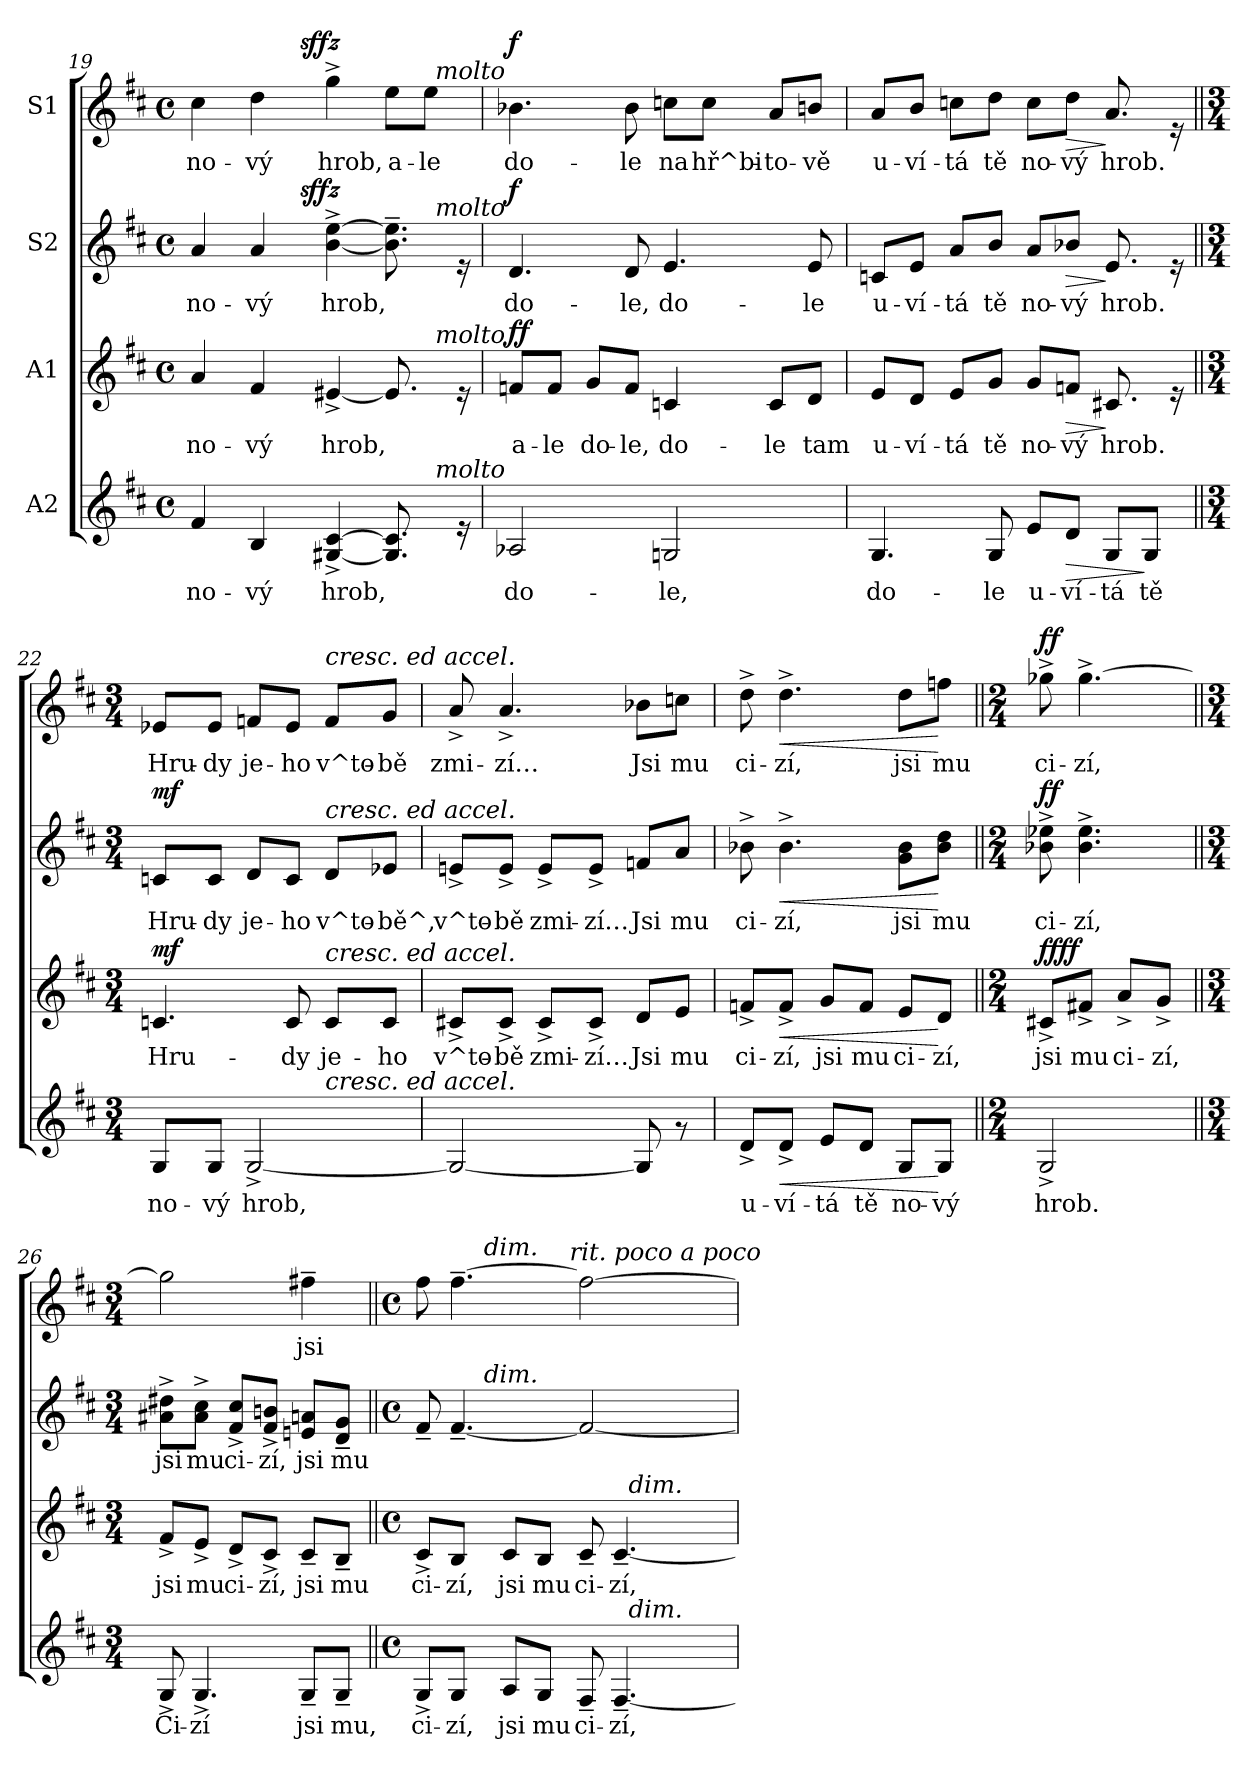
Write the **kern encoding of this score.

**kern	**text	**dynam	**kern	**text	**dynam	**kern	**text	**dynam	**kern	**text	**dynam
*part4	*part4	*part4	*part3	*part3	*part3	*part2	*part2	*part2	*part1	*part1	*part1
*staff4	*staff4	*staff4	*staff3	*staff3	*staff3	*staff2	*staff2	*staff2	*staff1	*staff1	*staff1
*I"A2	*	*	*I"A1	*	*	*I"S2	*	*	*I"S1	*	*
*clefG2	*	*	*clefG2	*	*	*clefG2	*	*	*clefG2	*	*
*k[f#c#]	*	*	*k[f#c#]	*	*	*k[f#c#]	*	*	*k[f#c#]	*	*
*D:	*	*	*D:	*	*	*D:	*	*	*D:	*	*
*M4/4	*	*	*M4/4	*	*	*M4/4	*	*	*M4/4	*	*
*met(c)	*	*	*met(c)	*	*	*met(c)	*	*	*met(c)	*	*
=19	=19	=19	=19	=19	=19	=19	=19	=19	=19	=19	=19
!	!LO:LY:b:rj	!	!	!LO:LY:b	!	!	!LO:LY:b	!	!	!LO:LY:b	!
*^	*	*	*^	*	*	*^	*	*	*^	*	*
*	*	*	*	*	*^	*	*	*	*^	*	*	*	*^	*	*
4f#/	2ryy	no-	.	4a/	4..ryy	2ryy	no-	.	4a/	4..ryy	2ryy	no-	.	4cc#\	4..ryy	2ryy	no-	.
!	!	!LO:LY:b:rj	!	!	!	!	!LO:LY:b	!	!	!	!	!LO:LY:b	!	!	!	!	!LO:LY:b	!
4B/	.	-vý	.	4f#/	.	.	-vý	.	4a/	.	.	-vý	.	4dd\	.	.	-vý	.
!	!	!	!	!	!	!	!	!LO:DY:a	!	!	!	!	!	!	!	!	!	!
!	!	!	!	!	!	!	!	!LO:DY:n=1:b	!	!	!	!	!LO:DY:a	!	!	!	!	!LO:DY:a
.	.	.	.	.	2ryy	.	.	sffz sffz	.	2ryy	.	.	sffz	.	2ryy	.	.	sffz
!	!	!LO:LY:b:rj	!	!	!	!	!LO:LY:b	!	!	!	!	!LO:LY:b	!	!	!	!	!LO:LY:b	!
[>4c#/^> [<4G#X/^>	4ryy	hrob,	.	[<4e#X^>/	.	4ryy	hrob,	.	[>4ee\^> [<4b\^>	.	4ryy	hrob,	.	4gg^>\	.	4ryy	hrob,	.
!	!	!LO:LY:b:rj	!	!	!	!	!LO:LY:b	!	!	!	!	!LO:LY:b	!	!	!	!	!LO:LY:b	!
8.c#/] 8.G#/]	8ryy	.	.	8.e#/]	.	8ryy	.	.	8.ee\]~> 8.b\]~>	.	8ryy	.	.	8ee\L	.	8ryy	a-	.
!	!	!	!	!	!	!	!	!	!	!	!	!	!	!	!	!	!LO:LY:b	!
.	64ryy	.	.	.	.	64ryy	.	.	.	.	64ryy	.	.	8ee\J	.	64ryy	-le	.
!	!	!	!	!	!	!	!	!	!	!	!	!	!	!	!	!LO:TX:a:i:t=molto	!	!
!	!	!	!	!	!	!	!	!	!	!	!LO:TX:a:i:t=molto	!	!	!	!	!	!	!
!	!	!	!	!	!	!LO:TX:a:i:t=molto	!	!	!	!	!	!	!	!	!	!	!	!
!	!LO:TX:a:i:t=molto	!	!	!	!	!	!	!	!	!	!	!	!	!	!	!	!	!
.	16..ryy	.	.	.	.	16..ryy	.	.	.	.	16..ryy	.	.	.	.	16..ryy	.	.
16re	.	.	.	16re	16ryy	.	.	.	16re	16ryy	.	.	.	.	16ryy	.	.	.
=20	=20	=20	=20	=20	=20	=20	=20	=20	=20	=20	=20	=20	=20	=20	=20	=20	=20	=20
!	!	!LO:LY:b:rj	!	!	!	!	!LO:LY:b	!LO:DY:a	!	!	!	!LO:LY:b	!	!	!	!	!LO:LY:b	!
!	!	!	!	!	!	!	!	!LO:DY:n=1:b	!	!	!	!	!LO:DY:a	!	!	!	!	!LO:DY:a
*v	*v	*	*	*	*	*	*	*	*v	*v	*v	*	*	*v	*v	*v	*	*
*	*	*	*v	*v	*v	*	*	*	*	*	*	*	*
2A-X/	do-	.	8fn/L	a-	f f	4.d/	do-	f	4.b-X\	do-	f
!	!	!	!	!LO:LY:b	!	!	!	!	!	!	!
.	.	.	8f/J	-le	.	.	.	.	.	.	.
!	!	!	!	!LO:LY:b	!	!	!	!	!	!	!
.	.	.	8g/L	do-	.	.	.	.	.	.	.
!	!	!	!	!LO:LY:b	!	!	!LO:LY:b	!	!	!LO:LY:b	!
.	.	.	8f/J	-le,	.	8d/	-le,	.	8b-\	-le	.
!	!LO:LY:b:rj	!	!	!LO:LY:b	!	!	!LO:LY:b	!	!	!LO:LY:b	!
2Gn/	-le,	.	4cn/	do-	.	4.e/	do-	.	8ccn\L	na	.
!	!	!	!	!	!	!	!	!	!	!LO:LY:b	!
.	.	.	.	.	.	.	.	.	8cc\J	hř^bi-	.
!	!	!	!	!LO:LY:b	!	!	!	!	!	!LO:LY:b	!
.	.	.	8c/L	-le	.	.	.	.	8a/L	-to-	.
!	!	!	!	!LO:LY:b	!	!	!LO:LY:b	!	!	!LO:LY:b	!
.	.	.	8d/J	tam	.	8e/	-le	.	8bn/J	-vě	.
!!LO:PB:g=z
=21	=21	=21	=21	=21	=21	=21	=21	=21	=21	=21	=21
!	!LO:LY:b:rj	!	!	!LO:LY:b	!	!	!LO:LY:b	!	!	!LO:LY:b	!
4.G/	do-	.	8e/L	u-	.	8cn/L	u-	.	8a/L	u-	.
!	!	!	!	!LO:LY:b	!	!	!LO:LY:b	!	!	!LO:LY:b	!
.	.	.	8d/J	-ví-	.	8e/J	-ví-	.	8b/J	-ví-	.
!	!	!	!	!LO:LY:b	!	!	!LO:LY:b	!	!	!LO:LY:b	!
.	.	.	8e/L	-tá	.	8a/L	-tá	.	8ccn\L	-tá	.
!	!LO:LY:b:rj	!	!	!LO:LY:b	!	!	!LO:LY:b	!	!	!LO:LY:b	!
8G/	-le	.	8g/J	tě	.	8b/J	tě	.	8dd\J	tě	.
!	!LO:LY:b:rj	!	!	!LO:LY:b	!	!	!LO:LY:b	!	!	!LO:LY:b	!
8e/L	u-	.	8g/L	no-	.	8a/L	no-	.	8cc\L	no-	.
!	!LO:LY:b:rj	!LO:HP:b	!	!LO:LY:b	!LO:HP:b	!	!LO:LY:b	!LO:HP:b	!	!LO:LY:b	!LO:HP:b
8d/J	-ví-	>	8fn/J	-vý	>	8b-X/J	-vý	>	8dd\J	-vý	>
!	!LO:LY:b:rj	!	!	!LO:LY:b	!	!	!LO:LY:b	!	!	!LO:LY:b	!
8G/L	-tá	.	8.c#X/	hrob.	]	8.e/	hrob.	]	8.a/	hrob.	]
!	!LO:LY:b:rj	!	!	!	!	!	!	!	!	!	!
8G/J	tě	]	.	.	.	.	.	.	.	.	.
.	.	.	16re	.	.	16re	.	.	16re	.	.
=22||	=22||	=22||	=22||	=22||	=22||	=22||	=22||	=22||	=22||	=22||	=22||
*M3/4	*	*	*M3/4	*	*	*M3/4	*	*	*M3/4	*	*
!	!LO:LY:b:rj	!	!	!LO:LY:b	!LO:DY:b	!	!LO:LY:b	!LO:DY:b	!	!LO:LY:b	!LO:DY:a
!	!	!	!	!	!	!	!	!	!	!	!LO:DY:n=1:b
*^	*	*	*	*	*	*	*	*	*	*	*
8G/L	2ryy	no-	.	4.cn/	Hru-	mf	8cn/L	Hru-	mf	8e-X/L	Hru-	mf mf
!	!	!LO:LY:b:rj	!	!	!	!	!	!LO:LY:b	!	!	!LO:LY:b	!
8G/J	.	-vý	.	.	.	.	8c/J	-dy	.	8e-/J	-dy	.
!	!	!LO:LY:b:rj	!	!	!	!	!	!LO:LY:b	!	!	!LO:LY:b	!
[<2G^>/	.	hrob,	.	.	.	.	8d/L	je-	.	8fn/L	je-	.
!	!	!	!	!	!LO:LY:b	!	!	!LO:LY:b	!	!	!LO:LY:b	!
.	.	.	.	8c/	-dy	.	8c/J	-ho	.	8e-/J	-ho	.
!	!	!	!	!	!	!	!	!	!	!LO:TX:a:i:t=cresc. ed accel.	!	!
!	!	!	!	!	!	!	!LO:TX:a:i:t=cresc. ed accel.	!	!	!	!	!
!	!	!	!	!LO:TX:a:i:t=cresc. ed accel.	!	!	!	!	!	!	!	!
!	!LO:TX:a:i:t=cresc. ed accel.	!	!	!	!	!	!	!	!	!	!	!
!	!	!	!	!	!LO:LY:b	!	!	!LO:LY:b	!	!	!LO:LY:b	!
.	4ryy	.	.	8c/L	je-	.	8d/L	v^to-	.	8f/L	v^to-	.
!	!	!	!	!	!LO:LY:b	!	!	!LO:LY:b	!	!	!LO:LY:b	!
.	.	.	.	8c/J	-ho	.	8e-X/J	-bě^,	.	8g/J	-bě	.
=23	=23	=23	=23	=23	=23	=23	=23	=23	=23	=23	=23	=23
!	!	!LO:LY:b:rj	!	!	!LO:LY:b	!	!	!LO:LY:b	!	!	!LO:LY:b	!
*v	*v	*	*	*	*	*	*	*	*	*	*	*
2G/_<	.	.	8c#X^>/L	v^to-	.	8en^>/L	v^to-	.	8a^>/	zmi-	.
!	!	!	!	!LO:LY:b	!	!	!LO:LY:b	!	!	!LO:LY:b	!
.	.	.	8c#^>/J	-bě	.	8e^>/J	-bě	.	4.a^>/	-zí…	.
!	!	!	!	!LO:LY:b	!	!	!LO:LY:b	!	!	!	!
.	.	.	8c#^>/L	zmi-	.	8e^>/L	zmi-	.	.	.	.
!	!	!	!	!LO:LY:b	!	!	!LO:LY:b	!	!	!	!
.	.	.	8c#^>/J	-zí…	.	8e^>/J	-zí…	.	.	.	.
!	!LO:LY:b:rj	!	!	!LO:LY:b	!	!	!LO:LY:b	!	!	!LO:LY:b	!
8G/]	.	.	8d/L	Jsi	.	8fn/L	Jsi	.	8b-X\L	Jsi	.
!	!	!	!	!LO:LY:b	!	!	!LO:LY:b	!	!	!LO:LY:b	!
8rf	.	.	8e/J	mu	.	8a/J	mu	.	8ccn\J	mu	.
!!LO:PB:g=z
=24	=24	=24	=24	=24	=24	=24	=24	=24	=24	=24	=24
!	!LO:LY:b:rj	!	!	!LO:LY:b	!	!	!LO:LY:b	!	!	!LO:LY:b	!
8d^>/L	u-	.	8fn^>/L	ci-	.	8b-X^>\	ci-	.	8dd^>\	ci-	.
!	!LO:LY:b:rj	!LO:HP:b	!	!LO:LY:b	!LO:HP:b	!	!LO:LY:b	!LO:HP:b	!	!LO:LY:b	!LO:HP:b
8d^>/J	-ví-	<	8f^>/J	-zí,	<	4.b-^>\	-zí,	<	4.dd^>\	-zí,	<
!	!LO:LY:b:rj	!	!	!LO:LY:b	!	!	!	!	!	!	!
8e/L	-tá	.	8g/L	jsi	.	.	.	.	.	.	.
!	!LO:LY:b:rj	!	!	!LO:LY:b	!	!	!	!	!	!	!
8d/J	tě	.	8f/J	mu	.	.	.	.	.	.	.
!	!LO:LY:b:rj	!	!	!LO:LY:b	!	!	!LO:LY:b	!	!	!LO:LY:b	!
8G/L	no-	.	8e/L	ci-	.	8b-\ 8g\L	jsi	.	8dd\L	jsi	.
!	!LO:LY:b:rj	!	!	!LO:LY:b	!	!	!LO:LY:b	!	!	!LO:LY:b	!
8G/J	-vý	[	8d/J	-zí,	[	8dd\ 8b-\J	mu	[	8ffn\J	mu	[
=25||	=25||	=25||	=25||	=25||	=25||	=25||	=25||	=25||	=25||	=25||	=25||
*M2/4	*	*	*M2/4	*	*	*M2/4	*	*	*M2/4	*	*
!	!LO:LY:b:rj	!	!	!LO:LY:b	!LO:DY:a	!	!LO:LY:b	!	!	!LO:LY:b	!
!	!	!	!	!	!LO:DY:n=1:b	!	!	!LO:DY:a	!	!	!LO:DY:a
2G^>/	hrob.	.	8c#X^>/L	jsi	ff ff	8ee-X\^> 8b-X\^>	ci-	ff	8gg-X^>\	ci-	ff
!	!	!	!	!LO:LY:b	!	!	!LO:LY:b	!	!	!LO:LY:b	!
.	.	.	8f#X^>/J	mu	.	4.ee-\^> 4.b-\^>	-zí,	.	[>4.gg-^>\	-zí,	.
!	!	!	!	!LO:LY:b	!	!	!	!	!	!	!
.	.	.	8a^>/L	ci-	.	.	.	.	.	.	.
!	!	!	!	!LO:LY:b	!	!	!	!	!	!	!
.	.	.	8g^>/J	-zí,	.	.	.	.	.	.	.
=26||	=26||	=26||	=26||	=26||	=26||	=26||	=26||	=26||	=26||	=26||	=26||
*M3/4	*	*	*M3/4	*	*	*M3/4	*	*	*M3/4	*	*
!	!LO:LY:b:rj	!	!	!LO:LY:b	!	!	!LO:LY:b	!	!	!LO:LY:b	!
8G^>/	Ci-	.	8f#^>/L	jsi	.	8dd#X^>\ 8a#X^>\L	jsi	.	2gg-\]	.	.
!	!LO:LY:b:rj	!	!	!LO:LY:b	!	!	!LO:LY:b	!	!	!	!
4.G^>/	-zí	.	8e^>/J	mu	.	8cc#^>\ 8a#^>\J	mu	.	.	.	.
!	!	!	!	!LO:LY:b	!	!	!LO:LY:b	!	!	!	!
.	.	.	8d^>/L	ci-	.	8cc#^>/ 8f#^>/L	ci-	.	.	.	.
!	!	!	!	!LO:LY:b	!	!	!LO:LY:b	!	!	!	!
.	.	.	8c#^>/J	-zí,	.	8bn^>/ 8f#^>/J	-zí,	.	.	.	.
!	!LO:LY:b:rj	!	!	!LO:LY:b	!	!	!LO:LY:b	!	!	!LO:LY:b	!
8G~</L	jsi	.	8c#~</L	jsi	.	8an/ 8en/L	jsi	.	4ff#X~>\	jsi	.
!	!LO:LY:b:rj	!	!	!LO:LY:b	!	!	!LO:LY:b	!	!	!	!
8G~</J	mu,	.	8B~</J	mu	.	8g~</ 8d~</J	mu	.	.	.	.
!!LO:LB:g=z
=27||	=27||	=27||	=27||	=27||	=27||	=27||	=27||	=27||	=27||	=27||	=27||
*M4/4	*	*	*M4/4	*	*	*M4/4	*	*	*M4/4	*	*
*met(c)	*	*	*met(c)	*	*	*met(c)	*	*	*met(c)	*	*
!	!	!	!	!	!	!	!	!	!LO:TX:b:t=ci-zí…	!	!
!	!	!	!LO:TX:a:t=ci-zí…	!	!	!	!	!	!	!	!
!	!LO:LY:b:rj	!	!	!LO:LY:b	!	!	!LO:LY:b	!	!	!LO:LY:b	!
*^	*	*	*^	*	*	*^	*	*	*^	*	*
*	*	*	*	*	*	*	*	*	*	*	*	*	*^	*	*
8G^>/L	2ryy	ci-	.	8c#^>/L	2ryy	ci-	.	8f#~</	8ryy	.	.	8ff#\	8ryy	4ryy	.	.
!	!	!LO:LY:b:rj	!	!	!	!LO:LY:b	!	!	!	!LO:LY:b	!	!	!	!	!LO:LY:b	!
8G/J	.	-zí,	.	8B/J	.	-zí,	.	[<4.f#~</	16ryy	.	.	[>4.ff#~>\	16ryy	.	.	.
.	.	.	.	.	.	.	.	.	64ryy	.	.	.	64ryy	.	.	.
!	!	!	!	!	!	!	!	!	!	!	!	!	!LO:TX:a:i:t=dim.	!	!	!
!	!	!	!	!	!	!	!	!	!LO:TX:a:i:t=dim.	!	!	!	!	!	!	!
.	.	.	.	.	.	.	.	.	2ryy	.	.	.	2ryy	.	.	.
!	!	!LO:LY:b:rj	!	!	!	!LO:LY:b	!	!	!	!	!	!	!	!	!	!
8A/L	.	jsi	.	8c#/L	.	jsi	.	.	.	.	.	.	.	8...ryy	.	.
!	!	!LO:LY:b:rj	!	!	!	!LO:LY:b	!	!	!	!	!	!	!	!	!	!
8G/J	.	mu	.	8B/J	.	mu	.	.	.	.	.	.	.	.	.	.
!	!	!	!	!	!	!	!	!	!	!	!	!	!	!LO:TX:a:i:t=rit. poco a poco	!	!
.	.	.	.	.	.	.	.	.	.	.	.	.	.	2ryy	.	.
!	!	!LO:LY:b:rj	!	!	!	!LO:LY:b	!	!	!	!LO:LY:b	!	!	!	!	!LO:LY:b	!
8F#~</	8ryy	ci-	.	8c#~</	8ryy	ci-	.	2f#/_<	.	.	.	2ff#\_>	.	.	.	.
!	!	!LO:LY:b:rj	!	!	!	!LO:LY:b	!	!	!	!	!	!	!	!	!	!
[<4.F#~</	32ryy	-zí,	.	[<4.c#~</	32ryy	-zí,	.	.	.	.	.	.	.	.	.	.
!	!	!	!	!	!LO:TX:a:i:t=dim.	!	!	!	!	!	!	!	!	!	!	!
!	!LO:TX:a:i:t=dim.	!	!	!	!	!	!	!	!	!	!	!	!	!	!	!
.	4ryy	.	.	.	4ryy	.	.	.	.	.	.	.	.	.	.	.
.	.	.	.	.	.	.	.	.	4ryy	.	.	.	4ryy	.	.	.
.	16.ryy	.	.	.	16.ryy	.	.	.	.	.	.	.	.	.	.	.
.	.	.	.	.	.	.	.	.	32.ryy	.	.	.	32.ryy	.	.	.
.	.	.	.	.	.	.	.	.	.	.	.	.	.	64ryy	.	.
*v	*v	*	*	*	*	*	*	*v	*v	*	*	*v	*v	*v	*	*
*	*	*	*v	*v	*	*	*	*	*	*	*	*
=	=	=	=	=	=	=	=	=	=	=	=
*-	*-	*-	*-	*-	*-	*-	*-	*-	*-	*-	*-
